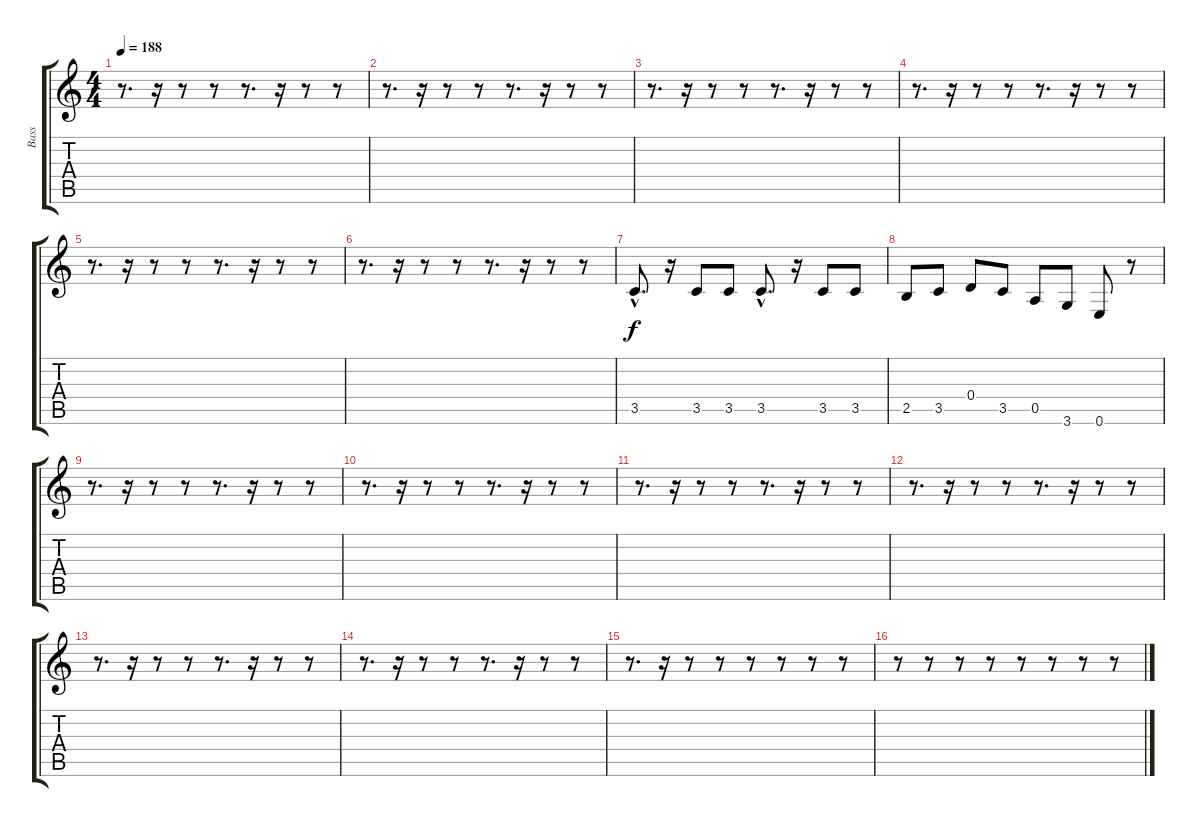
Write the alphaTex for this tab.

\track ("Bass" "Bass") {instrument electricbassfinger}
\staff {score tabs}
\tuning (E4 B3 G3 D3 A2 E2) {hide}
\ts (4 4)
\tempo 188
\clef g2
\ks c
r.8{d dy f} r.16 r.8 r.8 r.8{d} r.16 r.8 r.8 |
r.8{d} r.16 r.8 r.8 r.8{d} r.16 r.8 r.8 |
r.8{d} r.16 r.8 r.8 r.8{d} r.16 r.8 r.8 |
r.8{d} r.16 r.8 r.8 r.8{d} r.16 r.8 r.8 |
r.8{d} r.16 r.8 r.8 r.8{d} r.16 r.8 r.8 |
r.8{d} r.16 r.8 r.8 r.8{d} r.16 r.8 r.8 |
3.5{hac}.8{d} r.16 3.5.8 3.5.8 3.5{hac}.8{d} r.16 3.5.8 3.5.8 |
2.5.8 3.5.8 0.4.8 3.5.8 0.5.8 3.6.8 0.6.8 r.8 |
r.8{d} r.16 r.8 r.8 r.8{d} r.16 r.8 r.8 |
r.8{d} r.16 r.8 r.8 r.8{d} r.16 r.8 r.8 |
r.8{d} r.16 r.8 r.8 r.8{d} r.16 r.8 r.8 |
r.8{d} r.16 r.8 r.8 r.8{d} r.16 r.8 r.8 |
r.8{d} r.16 r.8 r.8 r.8{d} r.16 r.8 r.8 |
r.8{d} r.16 r.8 r.8 r.8{d} r.16 r.8 r.8 |
r.8{d} r.16 r.8 r.8 r.8 r.8 r.8 r.8 |
r.8 r.8 r.8 r.8 r.8 r.8 r.8 r.8
